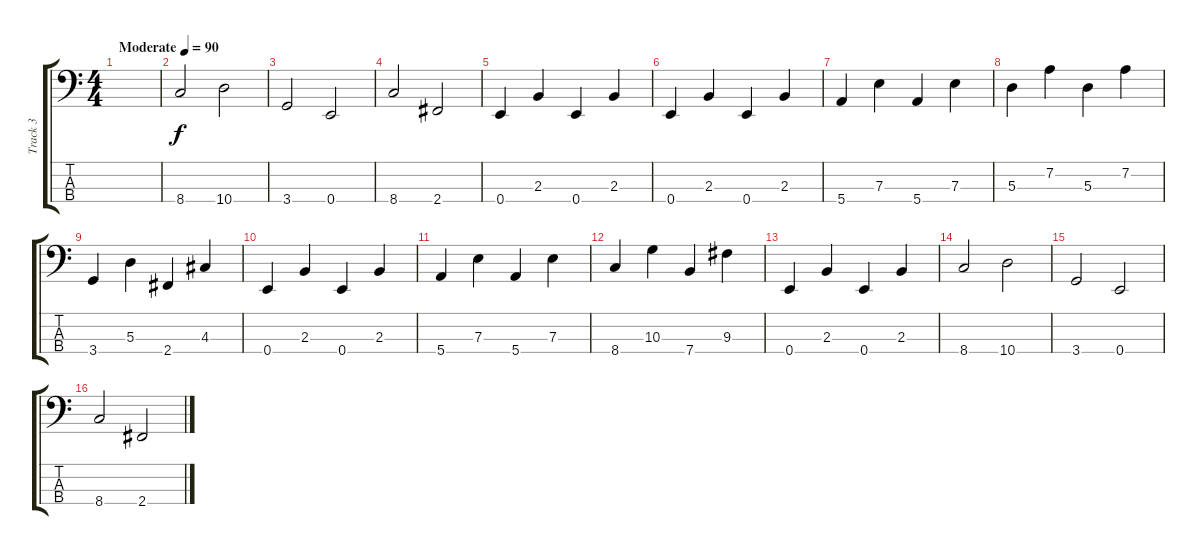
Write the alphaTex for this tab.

\track ("Track 3" "Track 3") {instrument electricbassfinger}
\staff {score tabs}
\tuning (G2 D2 A1 E1) {hide}
\ts (4 4)
\tempo (90 "Moderate")
\clef f4
\ks c
|
8.4.2 10.4.2 |
3.4.2 0.4.2 |
8.4.2 2.4.2 |
0.4.4 2.3.4 0.4.4 2.3.4 |
0.4.4 2.3.4 0.4.4 2.3.4 |
5.4.4 7.3.4 5.4.4 7.3.4 |
5.3.4 7.2.4 5.3.4 7.2.4 |
3.4.4 5.3.4 2.4.4 4.3.4 |
0.4.4 2.3.4 0.4.4 2.3.4 |
5.4.4 7.3.4 5.4.4 7.3.4 |
8.4.4 10.3.4 7.4.4 9.3.4 |
0.4.4 2.3.4 0.4.4 2.3.4 |
8.4.2 10.4.2 |
3.4.2 0.4.2 |
8.4.2 2.4.2
